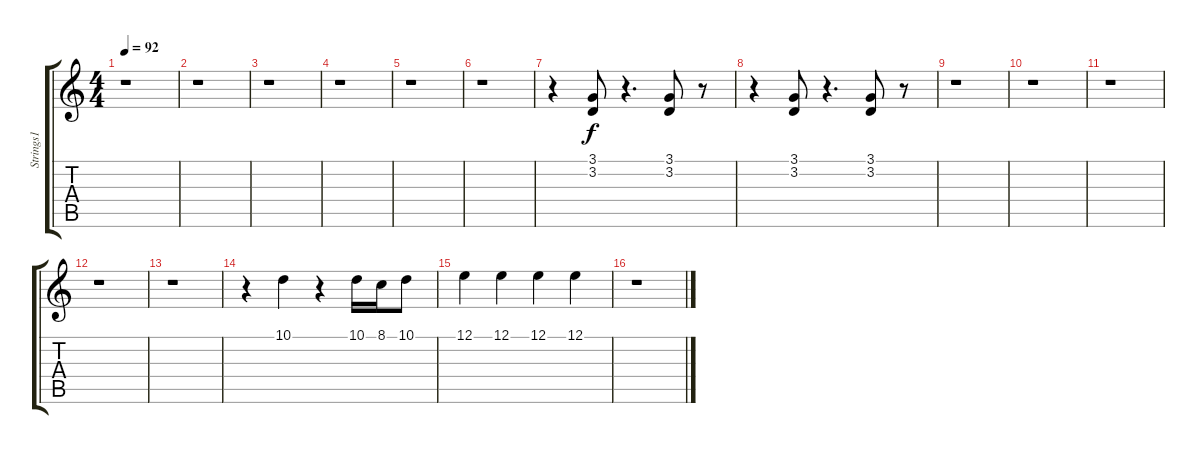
\track ("Strings1" "Strings1") {instrument synthstrings2}
\staff {score tabs}
\tuning (E4 B3 G3 D3 A2 E2) {hide}
\ts (4 4)
\tempo 92
\clef g2
\ks c
r.1{dy f} |
r.1 |
r.1 |
r.1 |
r.1 |
r.1 |
r.4 (3.1 3.2).8 r.4{d} (3.1 3.2).8 r.8 |
r.4 (3.1 3.2).8 r.4{d} (3.1 3.2).8 r.8 |
r.1 |
r.1 |
r.1 |
r.1 |
r.1 |
r.4 10.1.4 r.4 10.1.16 8.1.16 10.1.8 |
12.1.4 12.1.4 12.1.4 12.1.4 |
r.1
